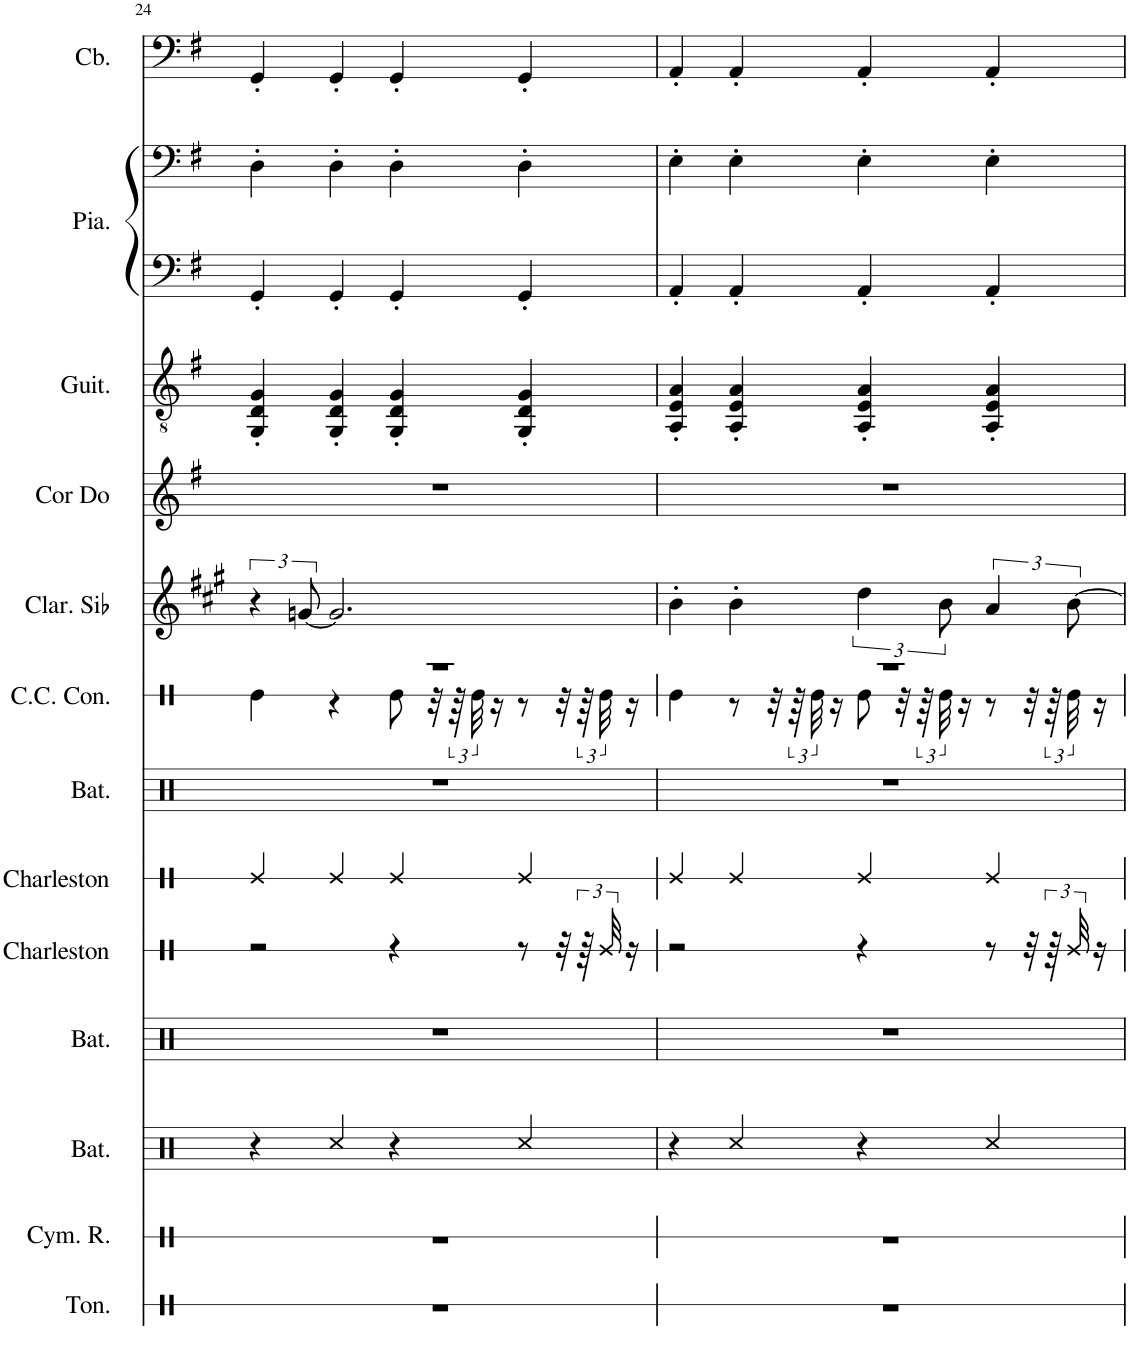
**kern	**kern	**kern	**kern	**kern	**kern	**kern	**kern	**kern	**kern	**kern	**kern	**kern	**kern
*part13	*part12	*part11	*part10	*part9	*part8	*part7	*part6	*part5	*part4	*part3	*part2	*part2	*part1
*staff14	*staff13	*staff12	*staff11	*staff10	*staff9	*staff8	*staff7	*staff6	*staff5	*staff4	*staff3	*staff2	*staff1
*I"Tonnerre	*I"Cymbale ride	*I"Batterie	*I"Batterie	*I"Charleston	*I"Charleston	*I"Batterie	*I"Caisse claire de concert, Drums	*I"Clarinette en Sib	*I"Cor Alto en Do, French Horn	*I"Guitare à 7 cordes, Acoustic Guitar (nylon)	*I"Piano, Acoustic Grand Piano	*	*I"Contrebasse, Acoustic Bass
*I'Ton.	*I'Cym. R.	*I'Bat.	*I'Bat.	*I'Charleston	*I'Charleston	*I'Bat.	*I'C.C. Con.	*I'Clar. Sib	*I'Cor Do	*I'Guit.	*I'Pia.	*	*I'Cb.
!!LO:PB:g=z
*clefX	*clefX	*clefX	*clefX	*clefX	*clefX	*clefX	*clefX	*clefG2	*clefG2	*clefGv2	*clefF4	*clefF4	*clefF4
*	*	*	*	*	*	*	*	*Trd1c2	*Trd4c7	*	*	*	*Trd7c12
*k[]	*k[]	*k[]	*k[]	*k[]	*k[]	*k[]	*k[]	*k[f#c#g#]	*k[f#]	*k[f#]	*k[f#]	*k[f#]	*k[f#]
*M4/4	*M4/4	*M4/4	*M4/4	*M4/4	*M4/4	*M4/4	*M4/4	*M4/4	*M4/4	*M4/4	*M4/4	*M4/4	*M4/4
=24	=24	=24	=24	=24	=24	=24	=24	=24	=24	=24	=24	=24	=24
*	*	*	*	*	*	*	*^	*	*	*	*	*	*
1r	1r	4r	1r	2r	4Re/	1r	1r	4Re\	6r	1r	4GG/' 4D/' 4G/'	4GG'/	4D'\	4GG'/
.	.	.	.	.	.	.	.	.	[12gn/	.	.	.	.	.
.	.	4Rcc/	.	.	4Re/	.	.	4r	2.g/]	.	4GG/' 4D/' 4G/'	4GG'/	4D'\	4GG'/
.	.	4r	.	4r	4Re/	.	.	8Re\	.	.	4GG/' 4D/' 4G/'	4GG'/	4D'\	4GG'/
.	.	.	.	.	.	.	.	32r	.	.	.	.	.	.
.	.	.	.	.	.	.	.	96r	.	.	.	.	.	.
.	.	.	.	.	.	.	.	48Re\	.	.	.	.	.	.
.	.	.	.	.	.	.	.	16r	.	.	.	.	.	.
.	.	4Rcc/	.	8r	4Re/	.	.	8r	.	.	4GG/' 4D/' 4G/'	4GG'/	4D'\	4GG'/
.	.	.	.	32r	.	.	.	32r	.	.	.	.	.	.
.	.	.	.	96r	.	.	.	96r	.	.	.	.	.	.
.	.	.	.	48Re/	.	.	.	48Re\	.	.	.	.	.	.
.	.	.	.	16r	.	.	.	16r	.	.	.	.	.	.
=25	=25	=25	=25	=25	=25	=25	=25	=25	=25	=25	=25	=25	=25	=25
1r	1r	4r	1r	2r	4Re/	1r	1r	4Re\	4b'\	1r	4AA/' 4E/' 4A/'	4AA'/	4E'\	4AA'/
.	.	4Rcc/	.	.	4Re/	.	.	8r	4b'\	.	4AA/' 4E/' 4A/'	4AA'/	4E'\	4AA'/
.	.	.	.	.	.	.	.	32r	.	.	.	.	.	.
.	.	.	.	.	.	.	.	96r	.	.	.	.	.	.
.	.	.	.	.	.	.	.	48Re\	.	.	.	.	.	.
.	.	.	.	.	.	.	.	16r	.	.	.	.	.	.
.	.	4r	.	4r	4Re/	.	.	8Re\	6dd\	.	4AA/' 4E/' 4A/'	4AA'/	4E'\	4AA'/
.	.	.	.	.	.	.	.	32r	.	.	.	.	.	.
.	.	.	.	.	.	.	.	96r	.	.	.	.	.	.
.	.	.	.	.	.	.	.	48Re\	12b\	.	.	.	.	.
.	.	.	.	.	.	.	.	16r	.	.	.	.	.	.
.	.	4Rcc/	.	8r	4Re/	.	.	8r	6a/	.	4AA/' 4E/' 4A/'	4AA'/	4E'\	4AA'/
.	.	.	.	32r	.	.	.	32r	.	.	.	.	.	.
.	.	.	.	96r	.	.	.	96r	.	.	.	.	.	.
.	.	.	.	48Re/	.	.	.	48Re\	[12b\	.	.	.	.	.
.	.	.	.	16r	.	.	.	16r	.	.	.	.	.	.
*	*	*	*	*	*	*	*v	*v	*	*	*	*	*	*
=	=	=	=	=	=	=	=	=	=	=	=	=	=
*-	*-	*-	*-	*-	*-	*-	*-	*-	*-	*-	*-	*-	*-
